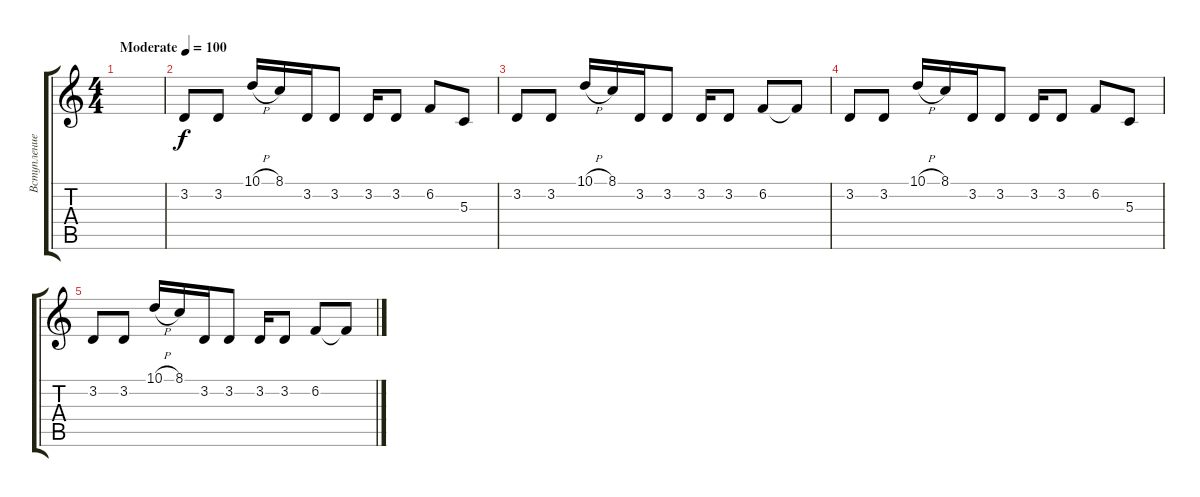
\track ("Вступление" "Вступление") {instrument synthbrass1}
\staff {score tabs}
\tuning (E4 B3 G3 D3 A2 D2) {hide}
\ts (4 4)
\tempo (100 "Moderate")
\clef g2
\ks c
|
3.2.8{volume 11} 3.2.8 10.1{h}.16 8.1.16 3.2.16 3.2.8 3.2.16 3.2.8 6.2.8 5.3.8 |
3.2.8 3.2.8 10.1{h}.16 8.1.16 3.2.16 3.2.8 3.2.16 3.2.8 6.2.8 6.2{t}.8 |
3.2.8 3.2.8 10.1{h}.16 8.1.16 3.2.16 3.2.8 3.2.16 3.2.8 6.2.8 5.3.8 |
3.2.8 3.2.8 10.1{h}.16 8.1.16 3.2.16 3.2.8 3.2.16 3.2.8 6.2.8 6.2{t}.8
